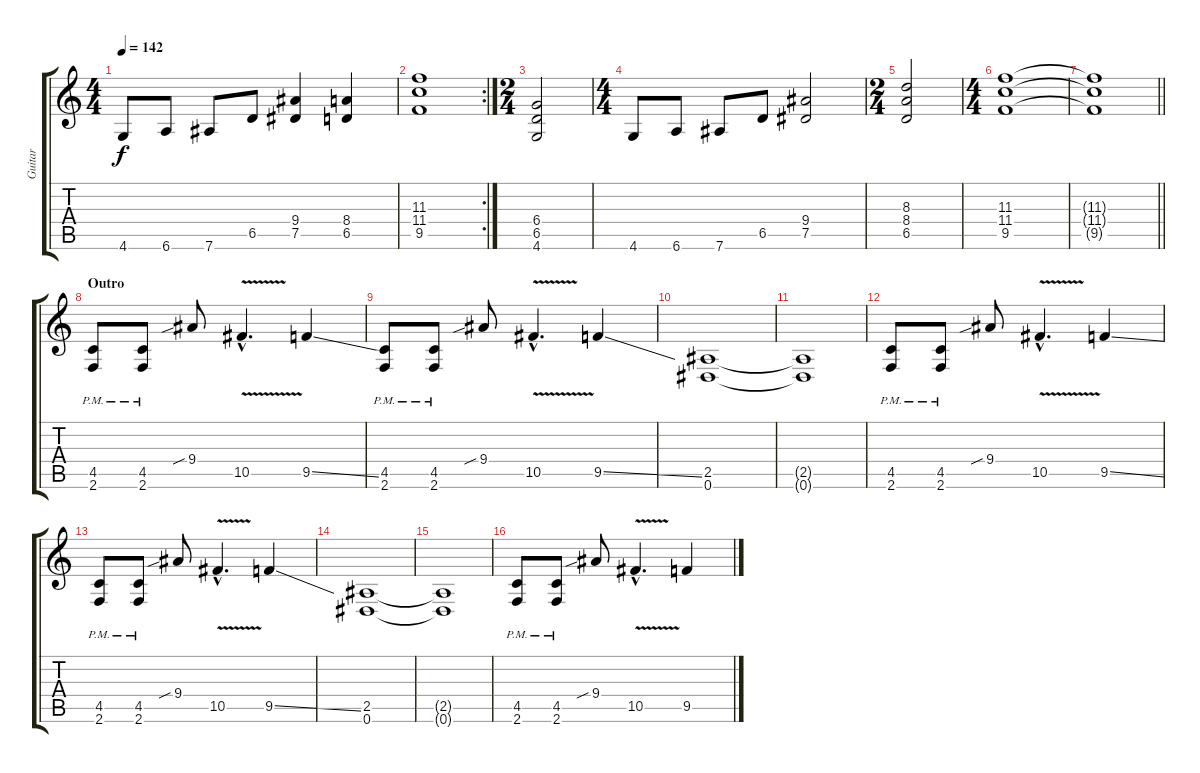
\track ("Guitar" "Guitar") {instrument distortionguitar}
\staff {score tabs}
\tuning (Eb4 Bb3 Gb3 Db3 Ab2 Eb2) {hide}
\ts (4 4)
\tempo 142
\clef g2
\ks c
4.6.8{dy f} 6.6.8 7.6.8 6.5.8 (9.4 7.5).4 (8.4 6.5).4 |
\rc 2
(11.3 11.4 9.5).1 |
\ts (2 4)
(6.4 6.5 4.6).2 |
\ts (4 4)
4.6.8 6.6.8 7.6.8 6.5.8 (9.4 7.5).2 |
\ts (2 4)
(8.3 8.4 6.5).2 |
\ts (4 4)
(11.3 11.4 9.5).1 |
\barLineRight lightlight
(11.3{t} 11.4{t} 9.5{t}).1 |
\section ("" "Outro")
(4.5{pm} 2.6{pm}).8 (4.5{pm} 2.6{pm}).8 9.4{sib}.8 10.5{v hac}.4{d} 9.5{ss}.4 |
(4.5{pm} 2.6{pm}).8 (4.5{pm} 2.6{pm}).8 9.4{sib}.8 10.5{v hac}.4{d} 9.5{ss}.4 |
(2.5 0.6).1 |
(2.5{t} 0.6{t}).1 |
(4.5{pm} 2.6{pm}).8 (4.5{pm} 2.6{pm}).8 9.4{sib}.8 10.5{v hac}.4{d} 9.5{ss}.4 |
(4.5{pm} 2.6{pm}).8 (4.5{pm} 2.6{pm}).8 9.4{sib}.8 10.5{v hac}.4{d} 9.5{ss}.4 |
(2.5 0.6).1 |
(2.5{t} 0.6{t}).1 |
(4.5{pm} 2.6{pm}).8 (4.5{pm} 2.6{pm}).8 9.4{sib}.8 10.5{v hac}.4{d} 9.5{ss}.4
